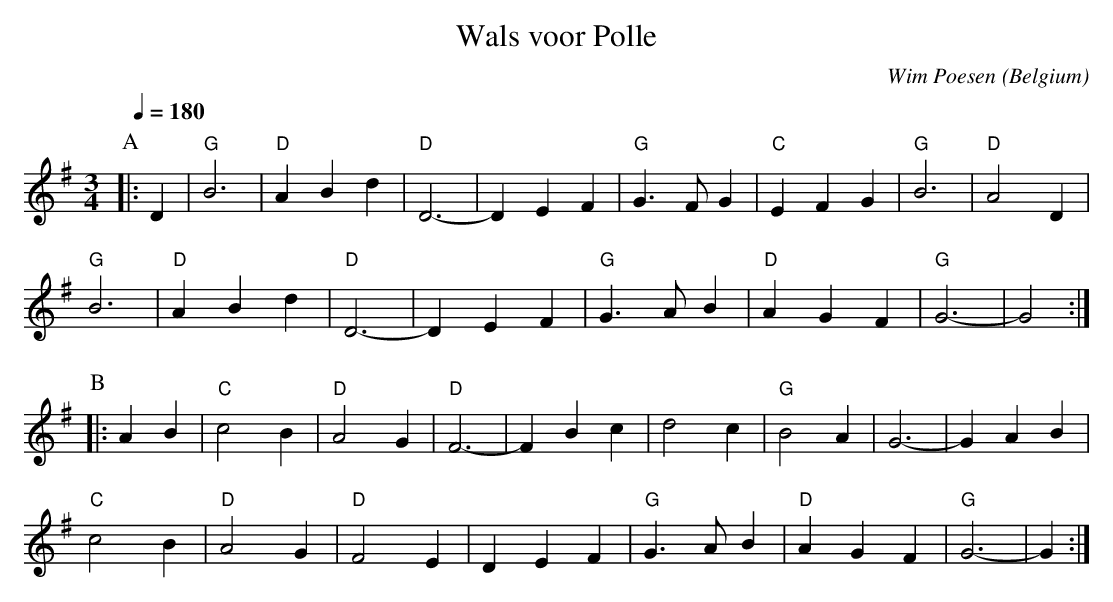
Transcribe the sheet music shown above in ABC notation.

X:1
T: Wals voor Polle
C: Wim Poesen
O: Belgium
M: 3/4
L: 1/4
Q: 180
K: Gmaj
P: A
|: D | "G" B3 | "D" A B d | "D" D3- | D E F | "G" G>F G |\
    "C" E F G | "G" B3 | "D" A2 D |
       "G" B3 | "D" A B d | "D" D3- | D E F | "G" G>A B |\
    "D" A G F | "G" G3- | G2 :|
P: B
|: A B | "C" c2 B | "D" A2 G | "D" F3- | F B c | d2 c |\
    "G" B2 A | G3- | G A B |
         "C" c2 B | "D" A2 G | "D" F2 E | D E F | "G" G>A B |\
     "D" A G F | "G" G3- | G :|
